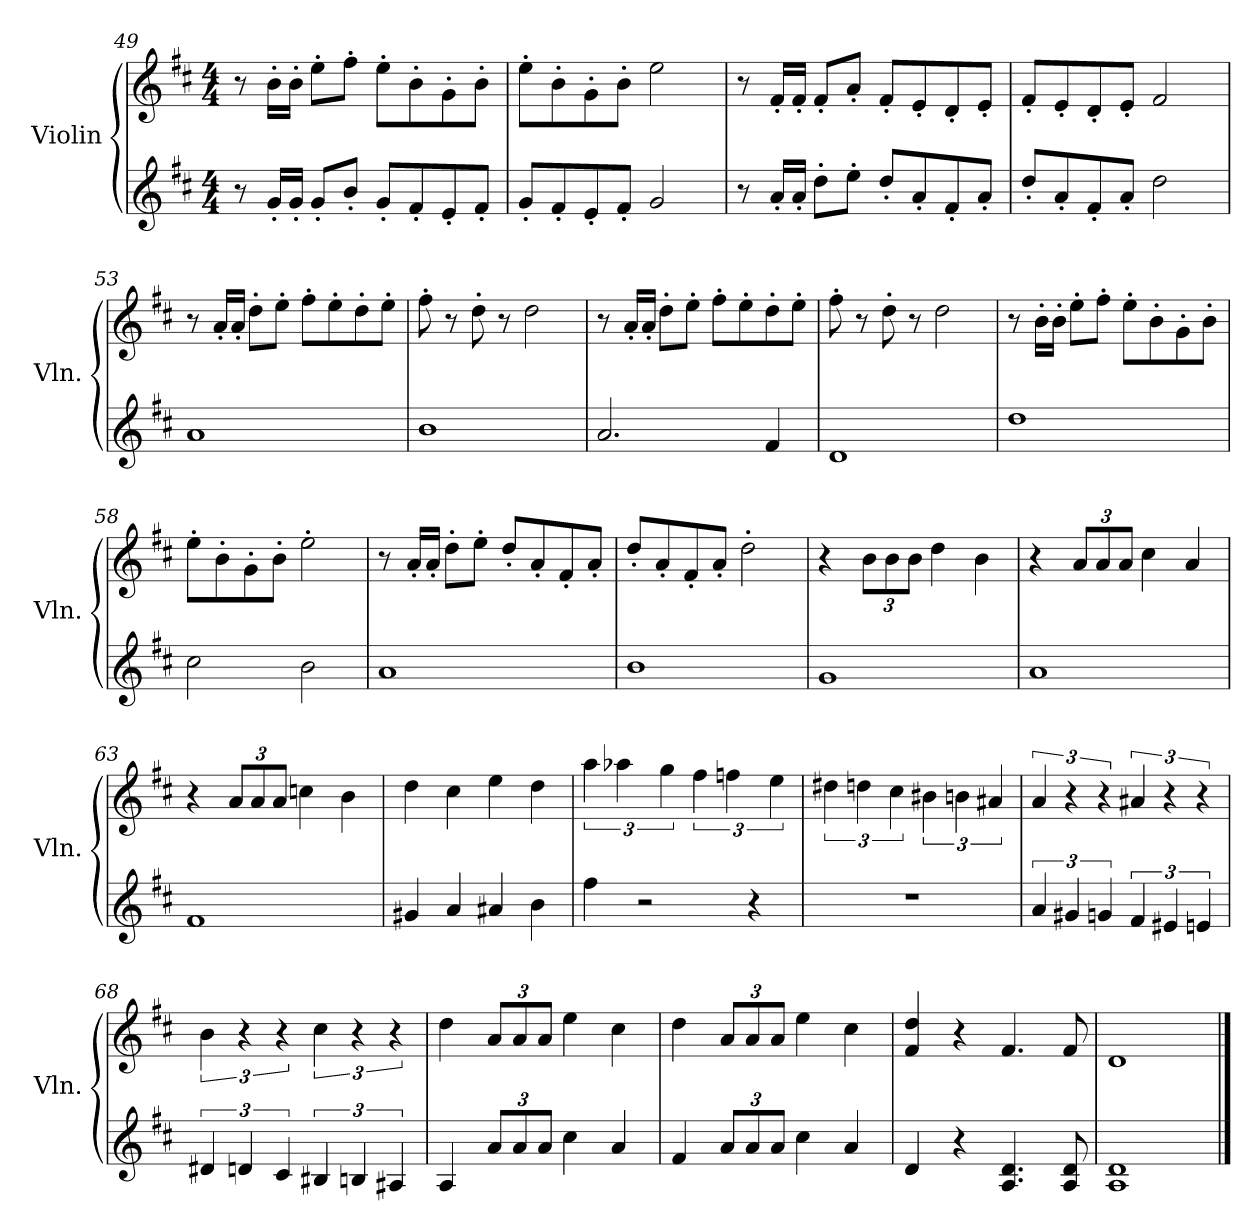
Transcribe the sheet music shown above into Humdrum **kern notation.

**kern	**kern
*part2	*part1
*staff2	*staff1
*I"Violin	*I"Violin
*I'Vln.	*I'Vln.
*clefG2	*clefG2
*k[f#c#]	*k[f#c#]
*M4/4	*M4/4
=49	=49
8r	8r
16g'/LL	16b'\LL
16g'/JJ	16b'\JJ
8g'/L	8ee'\L
8b'/J	8ff#'\J
8g'/L	8ee'\L
8f#'/	8b'\
8e'/	8g'\
8f#'/J	8b'\J
=50	=50
8g'/L	8ee'\L
8f#'/	8b'\
8e'/	8g'\
8f#'/J	8b'\J
2g/	2ee\
=51	=51
8r	8r
16a'/LL	16f#'/LL
16a'/JJ	16f#'/JJ
8dd'\L	8f#'/L
8ee'\J	8a'/J
8dd'/L	8f#'/L
8a'/	8e'/
8f#'/	8d'/
8a'/J	8e'/J
!!LO:LB:g=z
=52	=52
8dd'/L	8f#'/L
8a'/	8e'/
8f#'/	8d'/
8a'/J	8e'/J
2dd\	2f#/
=53	=53
1a	8r
.	16a'/LL
.	16a'/JJ
.	8dd'\L
.	8ee'\J
.	8ff#'\L
.	8ee'\
.	8dd'\
.	8ee'\J
=54	=54
1b	8ff#'\
.	8r
.	8dd'\
.	8r
.	2dd\
=55	=55
2.a/	8r
.	16a'/LL
.	16a'/JJ
.	8dd'\L
.	8ee'\J
.	8ff#'\L
.	8ee'\
4f#/	8dd'\
.	8ee'\J
=56	=56
1d	8ff#'\
.	8r
.	8dd'\
.	8r
.	2dd\
=57	=57
1dd	8r
.	16b'\LL
.	16b'\JJ
.	8ee'\L
.	8ff#'\J
.	8ee'\L
.	8b'\
.	8g'\
.	8b'\J
!!LO:LB:g=z
=58	=58
2cc#\	8ee'\L
.	8b'\
.	8g'\
.	8b'\J
2b\	2ee'\
=59	=59
1a	8r
.	16a'/LL
.	16a'/JJ
.	8dd'\L
.	8ee'\J
.	8dd'/L
.	8a'/
.	8f#'/
.	8a'/J
=60	=60
1b	8dd'/L
.	8a'/
.	8f#'/
.	8a'/J
.	2dd'\
=61	=61
1g	4r
*	*Xbrackettup
.	12b\L
.	12b\
.	12b\J
.	4dd\
.	4b\
=62	=62
1a	4r
.	12a/L
.	12a/
.	12a/J
.	4cc#\
.	4a/
=63	=63
1f#	4r
.	12a/L
.	12a/
.	12a/J
.	4ccn\
.	4b\
!!LO:PB:g=z
=64	=64
4g#X/	4dd\
4a/	4cc#\
4a#X/	4ee\
4b\	4dd\
=65	=65
*	*brackettup
4ff#\	6aa\
.	6aa-X\
2r	.
.	6gg\
.	6ff#\
.	6ffn\
4r	.
.	6ee\
=66	=66
1r	6dd#X\
.	6ddn\
.	6cc#\
.	6b#X\
.	6bn\
.	6a#X/
=67	=67
6a/	6a/
6g#X/	6r
6gn/	6r
6f#/	6a#X/
6e#X/	6r
6en/	6r
=68	=68
6d#X/	6b\
6dn/	6r
6c#/	6r
6B#X/	6cc#\
6Bn/	6r
6A#X/	6r
!!LO:LB:g=z
=69	=69
4A/	4dd\
*Xbrackettup	*Xbrackettup
12a/L	12a/L
12a/	12a/
12a/J	12a/J
4cc#\	4ee\
4a/	4cc#\
=70	=70
4f#/	4dd\
12a/L	12a/L
12a/	12a/
12a/J	12a/J
4cc#\	4ee\
4a/	4cc#\
=71	=71
4d/	4f#/ 4dd/
4r	4r
4.A/ 4.d/	4.f#/
8A/ 8d/	8f#/
=72	=72
1A 1d	1d
==	==
*-	*-
